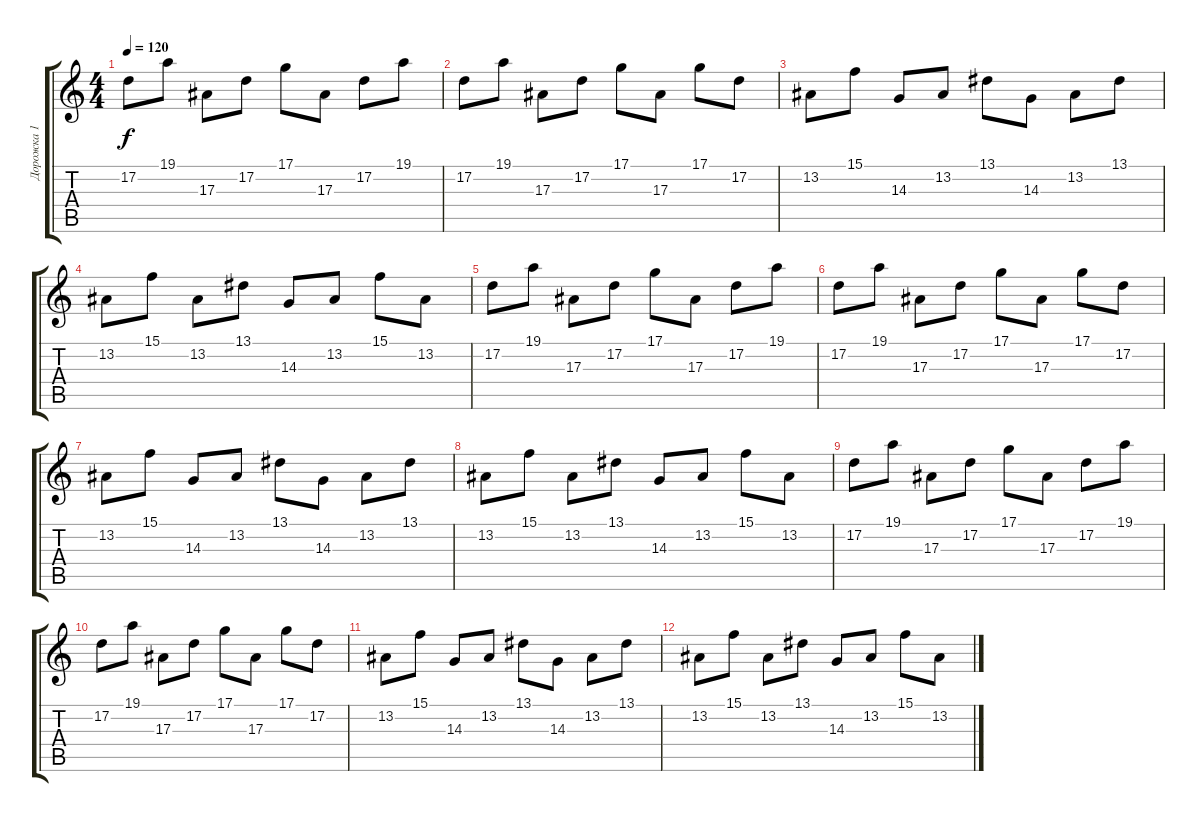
\track ("Дорожка 1" "Дорожка 1") {instrument brightacousticpiano}
\staff {score tabs}
\tuning (D4 A3 F3 C3 G2 D2) {hide}
\ts (4 4)
\tempo 120
\clef g2
\ks c
17.2.8{dy f} 19.1.8 17.3.8 17.2.8 17.1.8 17.3.8 17.2.8 19.1.8 |
17.2.8 19.1.8 17.3.8 17.2.8 17.1.8 17.3.8 17.1.8 17.2.8 |
13.2.8 15.1.8 14.3.8 13.2.8 13.1.8 14.3.8 13.2.8 13.1.8 |
13.2.8 15.1.8 13.2.8 13.1.8 14.3.8 13.2.8 15.1.8 13.2.8 |
17.2.8{volume 10} 19.1.8 17.3.8 17.2.8 17.1.8 17.3.8 17.2.8 19.1.8 |
17.2.8 19.1.8 17.3.8 17.2.8 17.1.8 17.3.8 17.1.8 17.2.8 |
13.2.8 15.1.8 14.3.8 13.2.8 13.1.8 14.3.8 13.2.8 13.1.8 |
13.2.8 15.1.8 13.2.8 13.1.8 14.3.8 13.2.8 15.1.8 13.2.8 |
17.2.8 19.1.8 17.3.8 17.2.8 17.1.8 17.3.8 17.2.8 19.1.8 |
17.2.8 19.1.8 17.3.8 17.2.8 17.1.8 17.3.8 17.1.8 17.2.8 |
13.2.8 15.1.8 14.3.8 13.2.8 13.1.8 14.3.8 13.2.8 13.1.8 |
13.2.8 15.1.8 13.2.8 13.1.8 14.3.8 13.2.8 15.1.8 13.2.8
